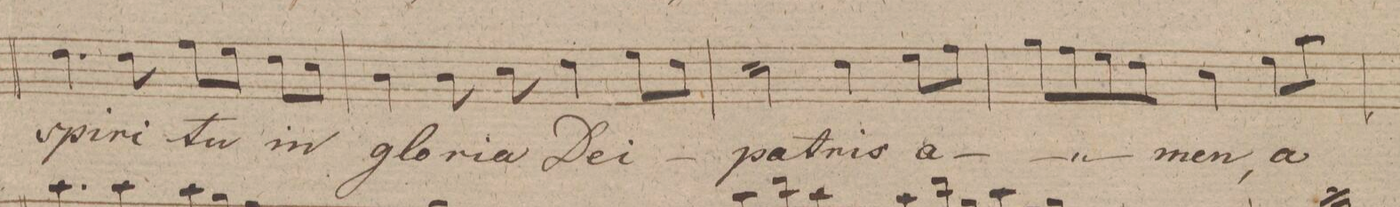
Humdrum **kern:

**kern	**text	**text	**dynam
*I"Alto.	*	*	*
*clefC3	*	*	*
*k[f#c#g#d#]	*	*	*
*met(c)	*	*	*
*M4/4	*	*	*
4.e\	spi-	.	.
8e\	-ri-	.	.
8g#\L	-tu	.	.
8f#\J	.	.	.
8e\L	in	.	.
8d#\J	.	.	.
=262	=262	=262	=262
4c#\	glo-	.	.
8c#\	-ri-	.	.
8d#\	-a	.	.
4e\	De-	.	.
8f#\L	-i	.	.
8e\J	.	.	.
=263	=263	=263	=263
2d#\	pa-	.	.
4e\	-tris	.	.
8f#\L	a-	.	.
8g#\J	.	.	.
=264	=264	=264	=264
8a\L	.	.	.
8g#\	.	.	.
8f#\	.	.	.
8e\J	.	.	.
4d#\	-men,	.	.
8f#\L	a-	.	.
8b\J	.	.	.
=265	=265	=265	=265
*-	*-	*-	*-
